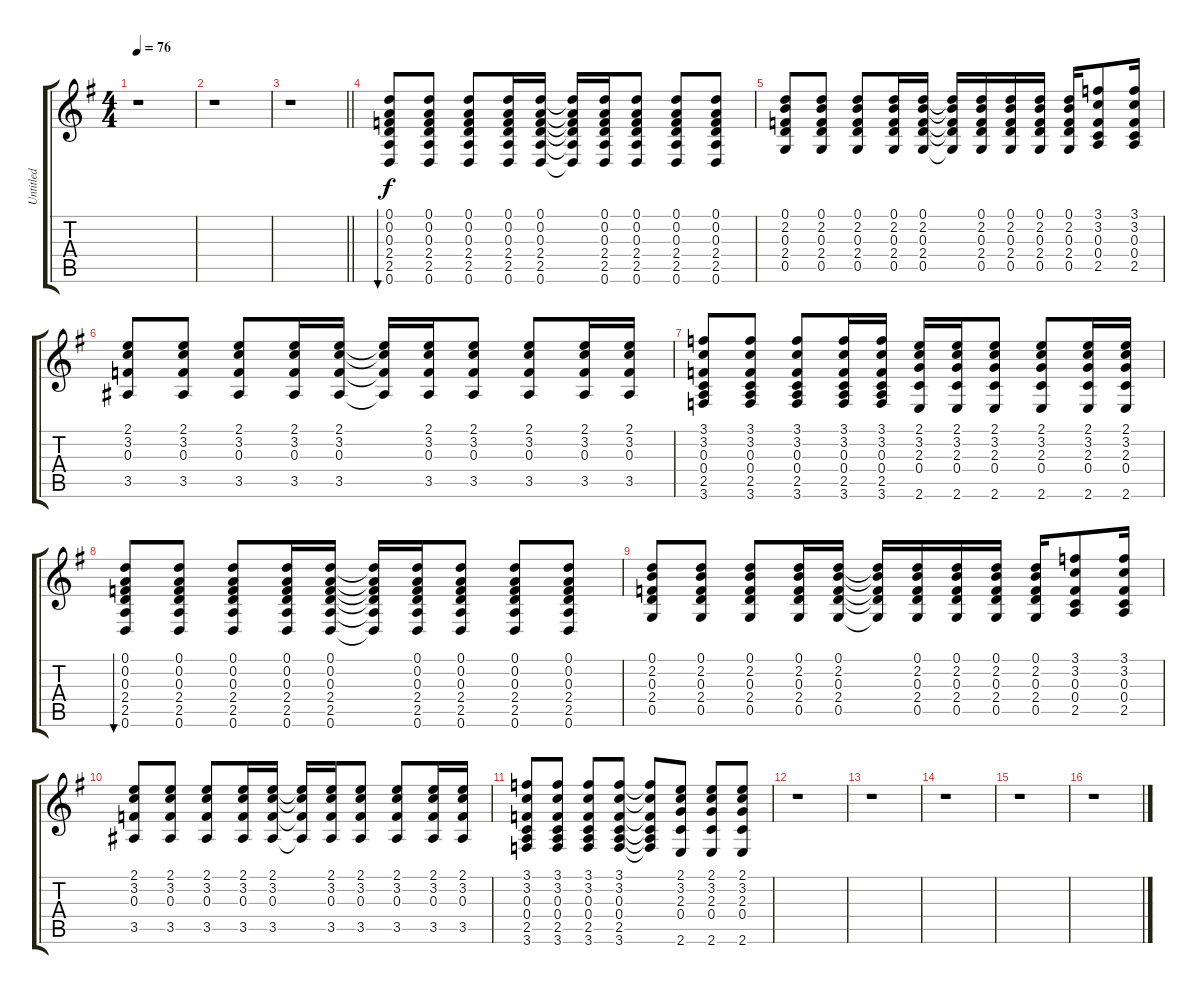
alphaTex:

\track ("Untitled" "Untitled") {instrument overdrivenguitar}
\staff {score tabs}
\tuning (D4 A3 F3 C3 G2 D2) {hide}
\ts (4 4)
\tempo 76
\clef g2
\ks g
r.1{dy f} |
r.1 |
\barLineRight lightlight
r.1 |
\section ("" " ")
(0.1 0.2 0.3 2.4 2.5 0.6).8{bu 30} (0.1 0.2 0.3 2.4 2.5 0.6).8 (0.1 0.2 0.3 2.4 2.5 0.6).8 (0.1 0.2 0.3 2.4 2.5 0.6).16 (0.1 0.2 0.3 2.4 2.5 0.6).16 (0.1{t} 0.2{t} 0.3{t} 2.4{t} 2.5{t} 0.6{t}).16 (0.1 0.2 0.3 2.4 2.5 0.6).16 (0.1 0.2 0.3 2.4 2.5 0.6).8 (0.1 0.2 0.3 2.4 2.5 0.6).8 (0.1 0.2 0.3 2.4 2.5 0.6).8 |
(0.1 2.2 0.3 2.4 0.5).8 (0.1 2.2 0.3 2.4 0.5).8 (0.1 2.2 0.3 2.4 0.5).8 (0.1 2.2 0.3 2.4 0.5).16 (0.1 2.2 0.3 2.4 0.5).16 (0.1{t} 2.2{t} 0.3{t} 2.4{t} 0.5{t}).16 (0.1 2.2 0.3 2.4 0.5).16 (0.1 2.2 0.3 2.4 0.5).16 (0.1 2.2 0.3 2.4 0.5).16 (0.1 2.2 0.3 2.4 0.5).16 (3.1 3.2 0.3 0.4 2.5).8 (3.1 3.2 0.3 0.4 2.5).16 |
(2.1 3.2 0.3 3.5).8 (2.1 3.2 0.3 3.5).8 (2.1 3.2 0.3 3.5).8 (2.1 3.2 0.3 3.5).16 (2.1 3.2 0.3 3.5).16 (2.1{t} 3.2{t} 0.3{t} 3.5{t}).16 (2.1 3.2 0.3 3.5).16 (2.1 3.2 0.3 3.5).8 (2.1 3.2 0.3 3.5).8 (2.1 3.2 0.3 3.5).16 (2.1 3.2 0.3 3.5).16 |
(3.1 3.2 0.3 0.4 2.5 3.6).8 (3.1 3.2 0.3 0.4 2.5 3.6).8 (3.1 3.2 0.3 0.4 2.5 3.6).8 (3.1 3.2 0.3 0.4 2.5 3.6).16 (3.1 3.2 0.3 0.4 2.5 3.6).16 (2.1 3.2 2.3 0.4 2.6).16 (2.1 3.2 2.3 0.4 2.6).16 (2.1 3.2 2.3 0.4 2.6).8 (2.1 3.2 2.3 0.4 2.6).8 (2.1 3.2 2.3 0.4 2.6).16 (2.1 3.2 2.3 0.4 2.6).16 |
(0.1 0.2 0.3 2.4 2.5 0.6).8{bu 30} (0.1 0.2 0.3 2.4 2.5 0.6).8 (0.1 0.2 0.3 2.4 2.5 0.6).8 (0.1 0.2 0.3 2.4 2.5 0.6).16 (0.1 0.2 0.3 2.4 2.5 0.6).16 (0.1{t} 0.2{t} 0.3{t} 2.4{t} 2.5{t} 0.6{t}).16 (0.1 0.2 0.3 2.4 2.5 0.6).16 (0.1 0.2 0.3 2.4 2.5 0.6).8 (0.1 0.2 0.3 2.4 2.5 0.6).8 (0.1 0.2 0.3 2.4 2.5 0.6).8 |
(0.1 2.2 0.3 2.4 0.5).8 (0.1 2.2 0.3 2.4 0.5).8 (0.1 2.2 0.3 2.4 0.5).8 (0.1 2.2 0.3 2.4 0.5).16 (0.1 2.2 0.3 2.4 0.5).16 (0.1{t} 2.2{t} 0.3{t} 2.4{t} 0.5{t}).16 (0.1 2.2 0.3 2.4 0.5).16 (0.1 2.2 0.3 2.4 0.5).16 (0.1 2.2 0.3 2.4 0.5).16 (0.1 2.2 0.3 2.4 0.5).16 (3.1 3.2 0.3 0.4 2.5).8 (3.1 3.2 0.3 0.4 2.5).16 |
(2.1 3.2 0.3 3.5).8 (2.1 3.2 0.3 3.5).8 (2.1 3.2 0.3 3.5).8 (2.1 3.2 0.3 3.5).16 (2.1 3.2 0.3 3.5).16 (2.1{t} 3.2{t} 0.3{t} 3.5{t}).16 (2.1 3.2 0.3 3.5).16 (2.1 3.2 0.3 3.5).8 (2.1 3.2 0.3 3.5).8 (2.1 3.2 0.3 3.5).16 (2.1 3.2 0.3 3.5).16 |
(3.1 3.2 0.3 0.4 2.5 3.6).8 (3.1 3.2 0.3 0.4 2.5 3.6).8 (3.1 3.2 0.3 0.4 2.5 3.6).8 (3.1 3.2 0.3 0.4 2.5 3.6).8 (3.1{t} 3.2{t} 0.3{t} 0.4{t} 2.5{t} 3.6{t}).8 (2.1 3.2 2.3 0.4 2.6).8 (2.1 3.2 2.3 0.4 2.6).8 (2.1 3.2 2.3 0.4 2.6).8 |
r.1 |
r.1 |
r.1 |
r.1 |
r.1
